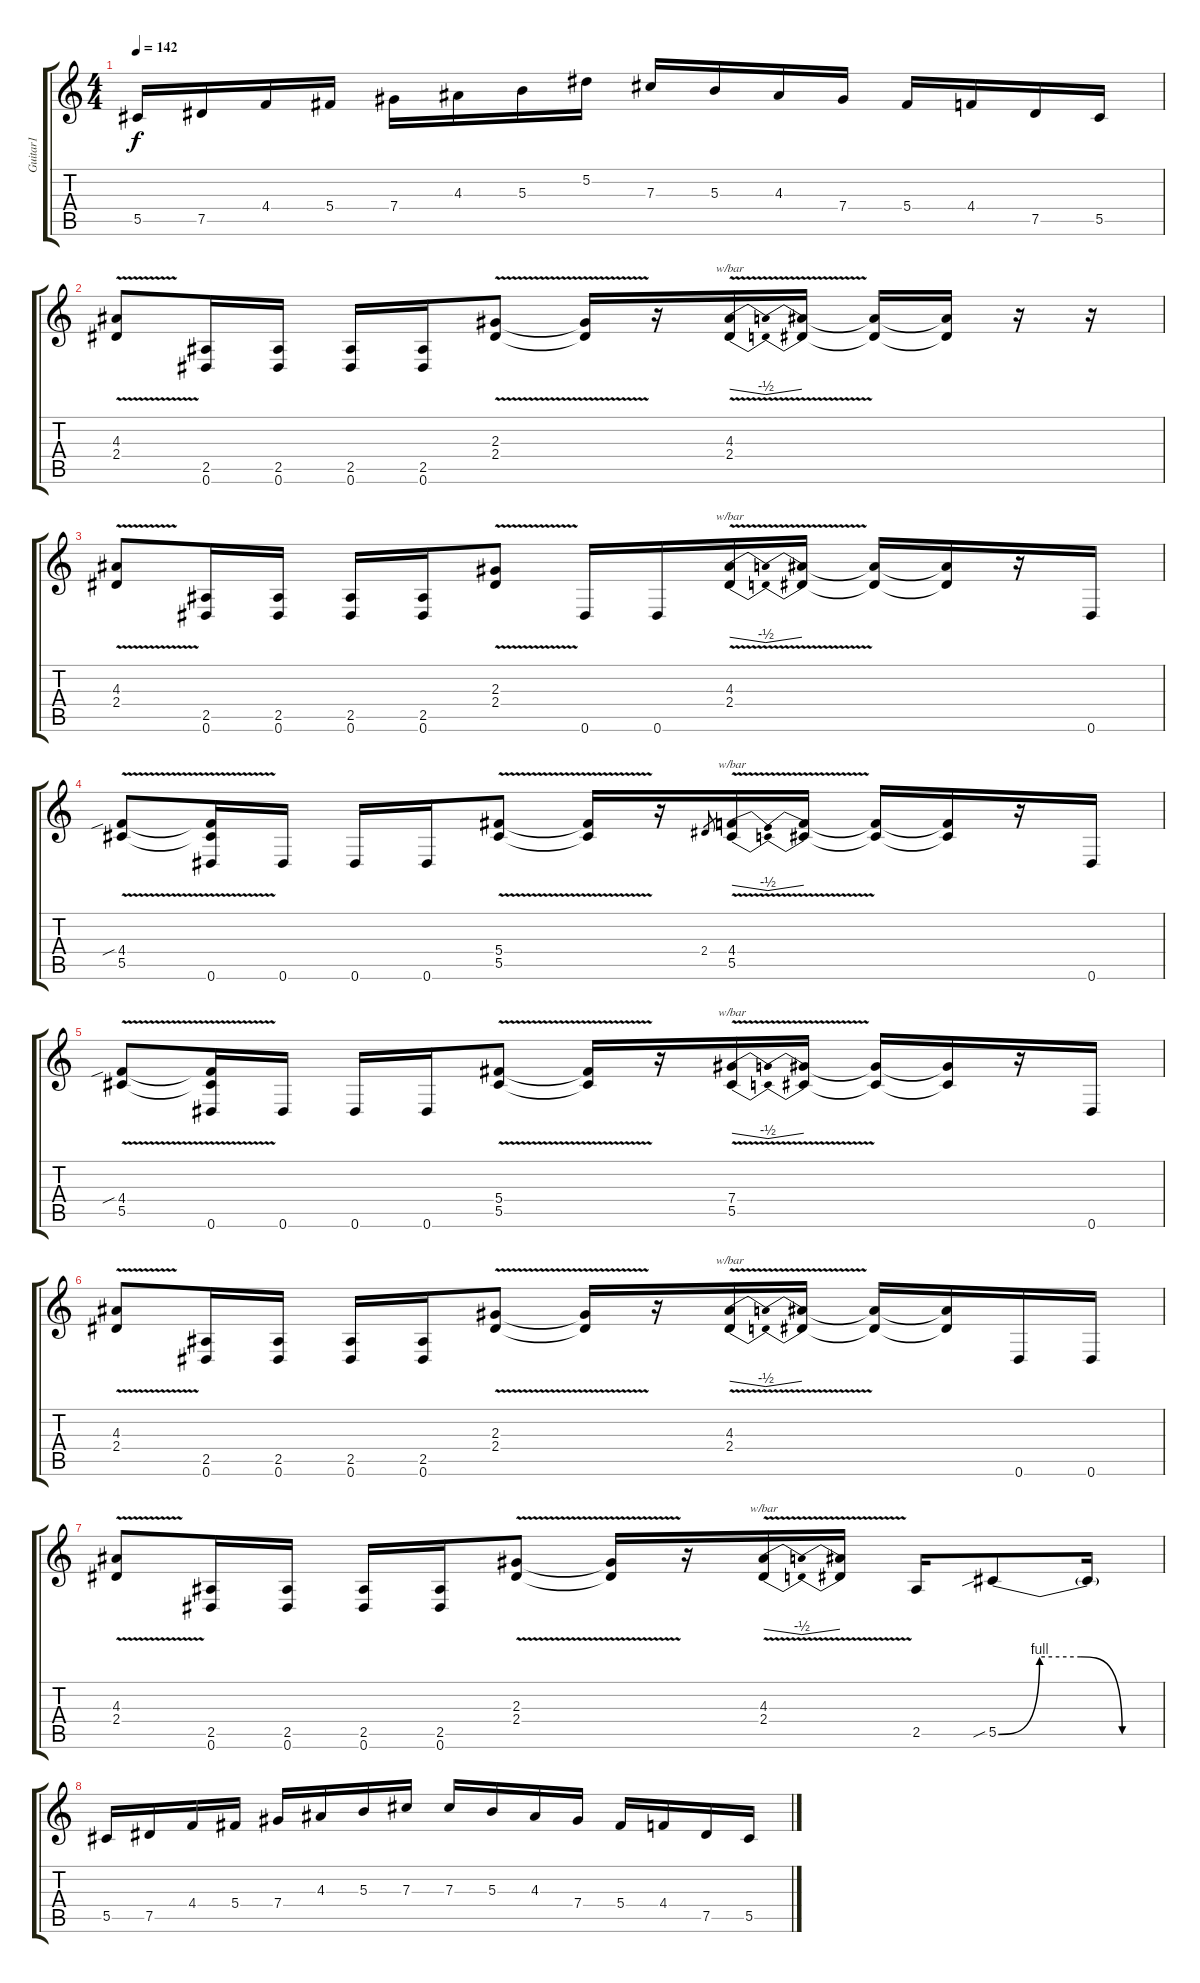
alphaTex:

\track ("Guitar1" "Guitar1") {instrument distortionguitar}
\staff {score tabs}
\tuning (Eb4 Bb3 Gb3 Db3 Ab2 Eb2) {hide}
\ts (4 4)
\tempo 142
\clef g2
\ks c
5.5.16{dy f} 7.5.16 4.4.16 5.4.16 7.4.16 4.3.16 5.3.16 5.2.16 7.3.16 5.3.16 4.3.16 7.4.16 5.4.16 4.4.16 7.5.16 5.5.16 |
(4.3{v} 2.4{v}).8 (2.5 0.6).16 (2.5 0.6).16 (2.5 0.6).16 (2.5 0.6).16 (2.3{v} 2.4{v}).8 (2.3{t} 2.4{t}).16 r.16 (4.3{v} 2.4{v}).16{tbe (dip default 0 0 30 -2 60 0)} (4.3{t} 2.4{t}).16 (4.3{t} 2.4{t}).16 (4.3{t} 2.4{t}).16 r.16 r.16 |
(4.3{v} 2.4{v}).8 (2.5 0.6).16 (2.5 0.6).16 (2.5 0.6).16 (2.5 0.6).16 (2.3{v} 2.4{v}).8 0.6.16 0.6.16 (4.3{v} 2.4{v}).16{tbe (dip default 0 0 30 -2 60 0)} (4.3{t} 2.4{t}).16 (4.3{t} 2.4{t}).16 (4.3{t} 2.4{t}).16 r.16 0.6.16 |
(4.4{v sib} 5.5{v}).8 (4.4{t} 5.5{t} 0.6).16 0.6.16 0.6.16 0.6.16 (5.4{v} 5.5{v}).8 (5.4{t} 5.5{t}).16 r.16 2.4.8{gr} (4.4{v} 5.5{v}).16{tbe (dip default 0 0 30 -2 60 0)} (4.4{t} 5.5{t}).16 (4.4{t} 5.5{t}).16 (4.4{t} 5.5{t}).16 r.16 0.6.16 |
(4.4{v sib} 5.5{v}).8 (4.4{t} 5.5{t} 0.6).16 0.6.16 0.6.16 0.6.16 (5.4{v} 5.5{v}).8 (5.4{t} 5.5{t}).16 r.16 (7.4{v} 5.5{v}).16{tbe (dip default 0 0 30 -2 60 0)} (7.4{t} 5.5{t}).16 (7.4{t} 5.5{t}).16 (7.4{t} 5.5{t}).16 r.16 0.6.16 |
(4.3{v} 2.4{v}).8 (2.5 0.6).16 (2.5 0.6).16 (2.5 0.6).16 (2.5 0.6).16 (2.3{v} 2.4{v}).8 (2.3{t} 2.4{t}).16 r.16 (4.3{v} 2.4{v}).16{tbe (dip default 0 0 30 -2 60 0)} (4.3{t} 2.4{t}).16 (4.3{t} 2.4{t}).16 (4.3{t} 2.4{t}).16 0.6.16 0.6.16 |
(4.3{v} 2.4{v}).8 (2.5 0.6).16 (2.5 0.6).16 (2.5 0.6).16 (2.5 0.6).16 (2.3{v} 2.4{v}).8 (2.3{t} 2.4{t}).16 r.16 (4.3{v} 2.4{v}).16{tbe (dip default 0 0 30 -2 60 0)} (4.3{t} 2.4{t}).16 2.5.16 5.5{be (custom 0 0 15 4 30 4 45 0 60 0) sib}.8 5.5{t}.16 |
5.5.16 7.5.16 4.4.16 5.4.16 7.4.16 4.3.16 5.3.16 7.3.16 7.3.16 5.3.16 4.3.16 7.4.16 5.4.16 4.4.16 7.5.16 5.5.16
